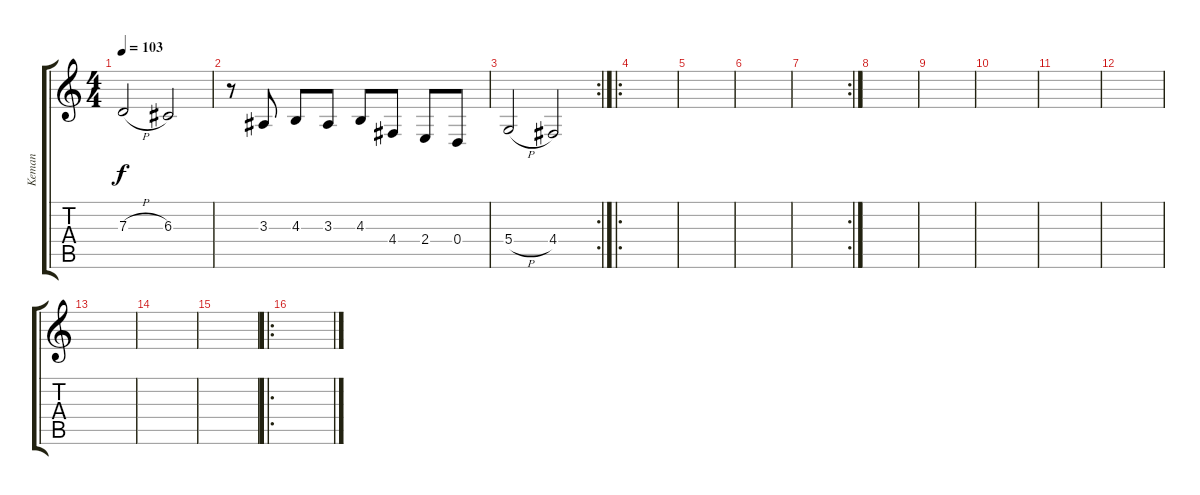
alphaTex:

\track ("Keman" "Keman") {instrument cello}
\staff {score tabs}
\tuning (E4 B3 G3 D3 A2 E2) {hide}
\ts (4 4)
\tempo 103
\clef g2
\ks c
7.3{h}.2{dy f} 6.3.2 |
r.8 3.3.8 4.3.8 3.3.8 4.3.8 4.4.8 2.4.8 0.4.8 |
\rc 2
5.4{h}.2 4.4.2 |
\ro
|
|
|
\rc 2
|
|
|
|
|
|
|
|
|
\ro
